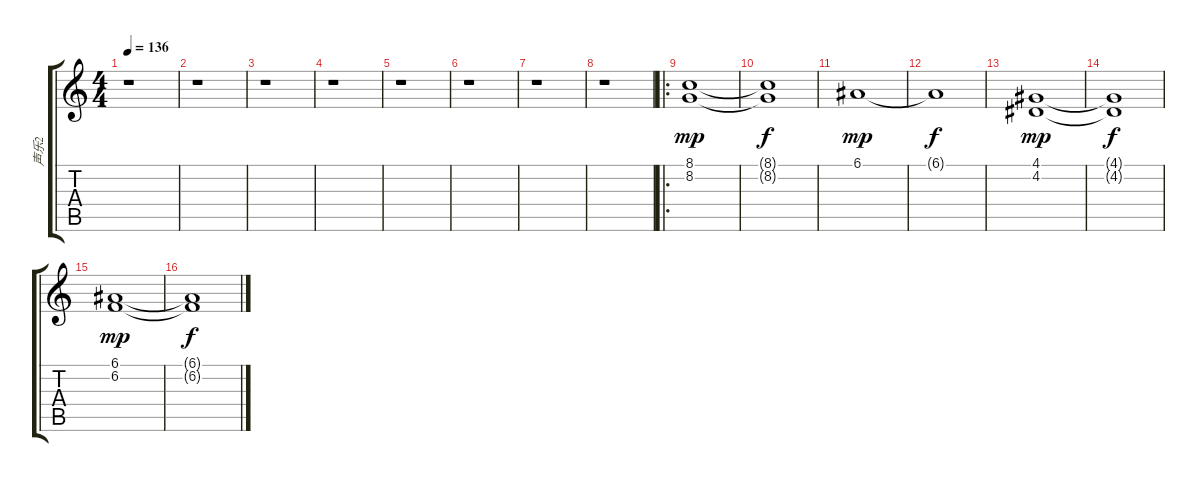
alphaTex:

\track ("声乐2" "声乐2") {instrument stringensemble1}
\staff {score tabs}
\tuning (E4 B3 G3 D3 A2 E2) {hide}
\ts (4 4)
\tempo 136
\clef g2
\ks c
r.1{dy mp} |
r.1 |
r.1 |
r.1 |
r.1 |
r.1 |
r.1 |
r.1 |
\ro
(8.1 8.2).1 |
(8.1{t} 8.2{t}).1{dy f} |
6.1.1{dy mp} |
6.1{t}.1{dy f} |
(4.1 4.2).1{dy mp} |
(4.1{t} 4.2{t}).1{dy f} |
(6.1 6.2).1{dy mp} |
(6.1{t} 6.2{t}).1{dy f}
